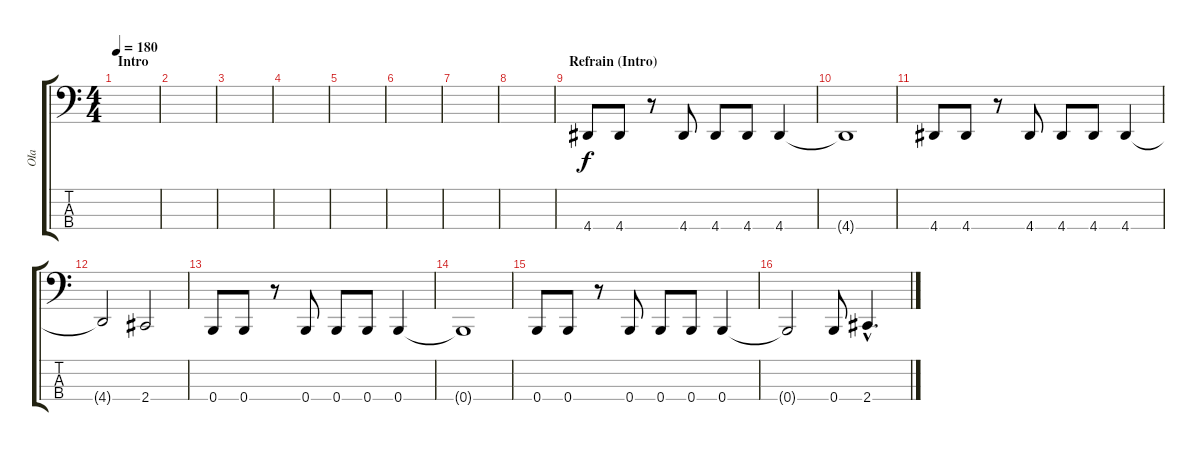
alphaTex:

\track ("OIa" "OIa") {instrument electricbasspick}
\staff {score tabs}
\tuning (D2 A1 E1 B0) {hide}
\ts (4 4)
\section ("" "Intro")
\tempo 180
\clef f4
\ks c
|
|
|
|
|
|
|
|
\section ("" "Refrain (Intro)")
4.4.8 4.4.8 r.8 4.4.8 4.4.8 4.4.8 4.4.4 |
4.4{t}.1 |
4.4.8 4.4.8 r.8 4.4.8 4.4.8 4.4.8 4.4.4 |
4.4{t}.2 2.4.2 |
0.4.8 0.4.8 r.8 0.4.8 0.4.8 0.4.8 0.4.4 |
0.4{t}.1 |
0.4.8 0.4.8 r.8 0.4.8 0.4.8 0.4.8 0.4.4 |
0.4{t}.2 0.4.8 2.4{hac}.4{d}
